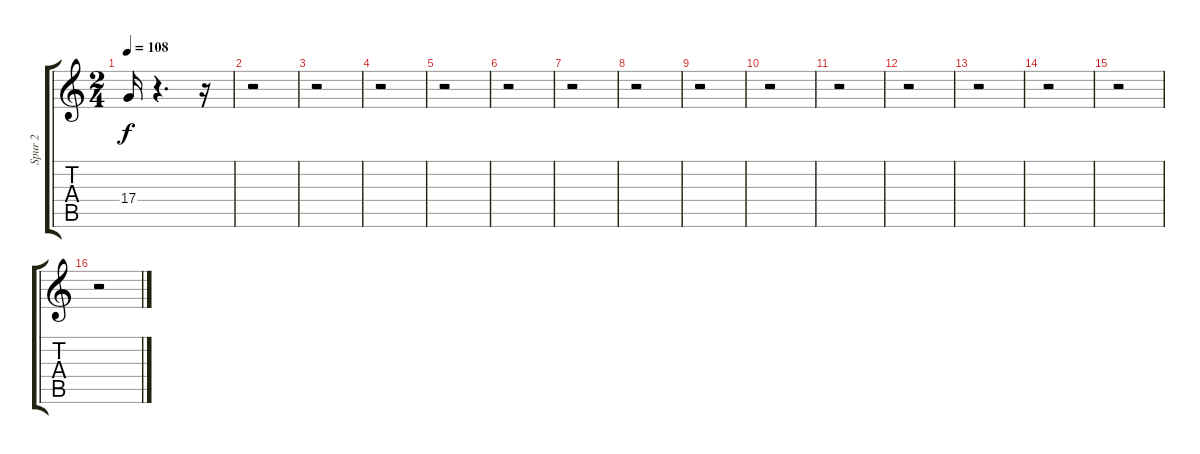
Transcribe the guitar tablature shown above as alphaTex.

\track ("Spur 2" "Spur 2") {instrument clarinet}
\staff {score tabs}
\tuning (E4 B3 G3 D3 A2 E2) {hide}
\ts (2 4)
\tempo 108
\clef g2
\ks c
17.4.16{dy f} r.4{d} r.16 |
r.2 |
r.2 |
r.2 |
r.2 |
r.2 |
r.2 |
r.2 |
r.2 |
r.2 |
r.2 |
r.2 |
r.2 |
r.2 |
r.2 |
r.2
